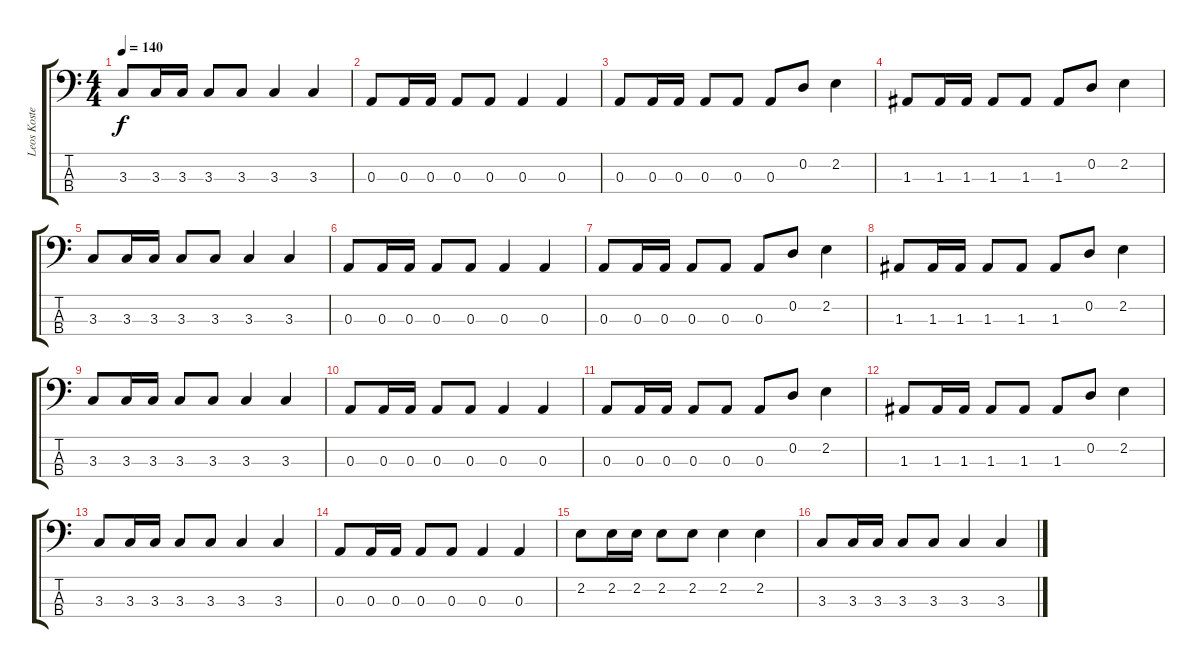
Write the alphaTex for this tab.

\track ("Leos Kostelecky" "Leos Koste") {instrument electricbassfinger}
\staff {score tabs}
\tuning (G2 D2 A1 E1) {hide}
\ts (4 4)
\tempo 140
\clef f4
\ks c
3.3.8{dy f} 3.3.16 3.3.16 3.3.8 3.3.8 3.3.4 3.3.4 |
0.3.8 0.3.16 0.3.16 0.3.8 0.3.8 0.3.4 0.3.4 |
0.3.8 0.3.16 0.3.16 0.3.8 0.3.8 0.3.8 0.2.8 2.2.4 |
1.3.8 1.3.16 1.3.16 1.3.8 1.3.8 1.3.8 0.2.8 2.2.4 |
3.3.8 3.3.16 3.3.16 3.3.8 3.3.8 3.3.4 3.3.4 |
0.3.8 0.3.16 0.3.16 0.3.8 0.3.8 0.3.4 0.3.4 |
0.3.8 0.3.16 0.3.16 0.3.8 0.3.8 0.3.8 0.2.8 2.2.4 |
1.3.8 1.3.16 1.3.16 1.3.8 1.3.8 1.3.8 0.2.8 2.2.4 |
3.3.8 3.3.16 3.3.16 3.3.8 3.3.8 3.3.4 3.3.4 |
0.3.8 0.3.16 0.3.16 0.3.8 0.3.8 0.3.4 0.3.4 |
0.3.8 0.3.16 0.3.16 0.3.8 0.3.8 0.3.8 0.2.8 2.2.4 |
1.3.8 1.3.16 1.3.16 1.3.8 1.3.8 1.3.8 0.2.8 2.2.4 |
3.3.8 3.3.16 3.3.16 3.3.8 3.3.8 3.3.4 3.3.4 |
0.3.8 0.3.16 0.3.16 0.3.8 0.3.8 0.3.4 0.3.4 |
2.2.8 2.2.16 2.2.16 2.2.8 2.2.8 2.2.4 2.2.4 |
3.3.8 3.3.16 3.3.16 3.3.8 3.3.8 3.3.4 3.3.4
